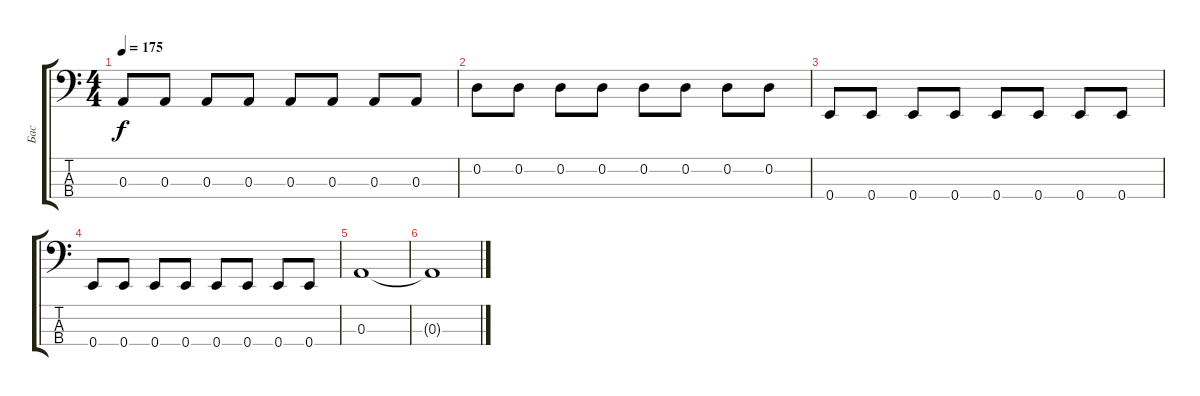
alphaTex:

\track ("Бас" "Бас") {instrument electricbassfinger}
\staff {score tabs}
\tuning (G2 D2 A1 E1) {hide}
\ts (4 4)
\tempo 175
\clef f4
\ks c
0.3.8{dy f} 0.3.8 0.3.8 0.3.8 0.3.8 0.3.8 0.3.8 0.3.8 |
0.2.8 0.2.8 0.2.8 0.2.8 0.2.8 0.2.8 0.2.8 0.2.8 |
0.4.8 0.4.8 0.4.8 0.4.8 0.4.8 0.4.8 0.4.8 0.4.8 |
0.4.8 0.4.8 0.4.8 0.4.8 0.4.8 0.4.8 0.4.8 0.4.8 |
0.3.1 |
0.3{t}.1
